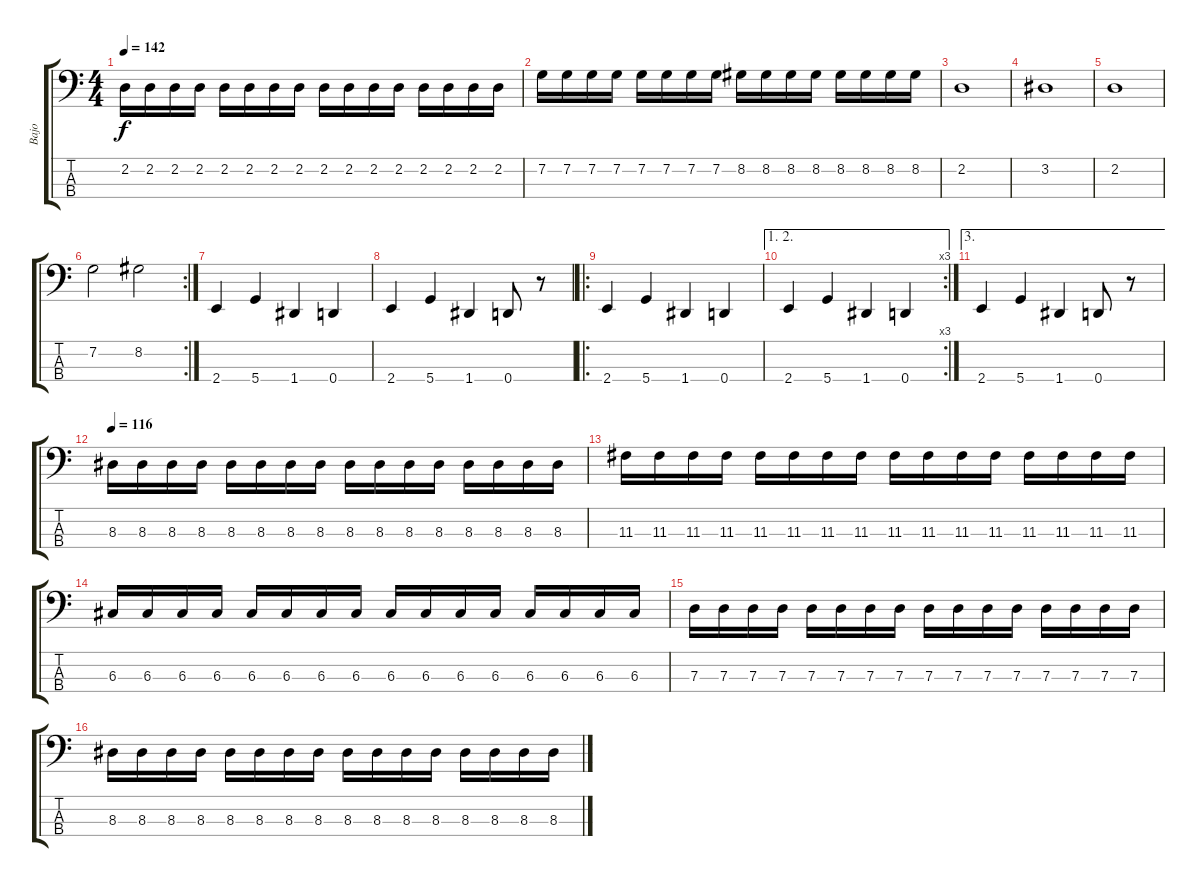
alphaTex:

\track ("Bajo" "Bajo") {instrument electricbassfinger}
\staff {score tabs}
\tuning (F2 C2 G1 D1) {hide}
\ts (4 4)
\tempo 142
\clef f4
\ks c
2.2.16{dy f} 2.2.16 2.2.16 2.2.16 2.2.16 2.2.16 2.2.16 2.2.16 2.2.16 2.2.16 2.2.16 2.2.16 2.2.16 2.2.16 2.2.16 2.2.16 |
7.2.16 7.2.16 7.2.16 7.2.16 7.2.16 7.2.16 7.2.16 7.2.16 8.2.16 8.2.16 8.2.16 8.2.16 8.2.16 8.2.16 8.2.16 8.2.16 |
2.2.1 |
3.2.1 |
2.2.1 |
\rc 2
7.2.2 8.2.2 |
2.4.4 5.4.4 1.4.4 0.4.4 |
2.4.4 5.4.4 1.4.4 0.4.8 r.8 |
\ro
2.4.4 5.4.4 1.4.4 0.4.4 |
\ae (1 2)
\rc 3
2.4.4 5.4.4 1.4.4 0.4.4 |
\ae 3
2.4.4 5.4.4 1.4.4 0.4.8 r.8 |
\tempo 116
8.3.16 8.3.16 8.3.16 8.3.16 8.3.16 8.3.16 8.3.16 8.3.16 8.3.16 8.3.16 8.3.16 8.3.16 8.3.16 8.3.16 8.3.16 8.3.16 |
11.3.16 11.3.16 11.3.16 11.3.16 11.3.16 11.3.16 11.3.16 11.3.16 11.3.16 11.3.16 11.3.16 11.3.16 11.3.16 11.3.16 11.3.16 11.3.16 |
6.3.16 6.3.16 6.3.16 6.3.16 6.3.16 6.3.16 6.3.16 6.3.16 6.3.16 6.3.16 6.3.16 6.3.16 6.3.16 6.3.16 6.3.16 6.3.16 |
7.3.16 7.3.16 7.3.16 7.3.16 7.3.16 7.3.16 7.3.16 7.3.16 7.3.16 7.3.16 7.3.16 7.3.16 7.3.16 7.3.16 7.3.16 7.3.16 |
8.3.16 8.3.16 8.3.16 8.3.16 8.3.16 8.3.16 8.3.16 8.3.16 8.3.16 8.3.16 8.3.16 8.3.16 8.3.16 8.3.16 8.3.16 8.3.16
